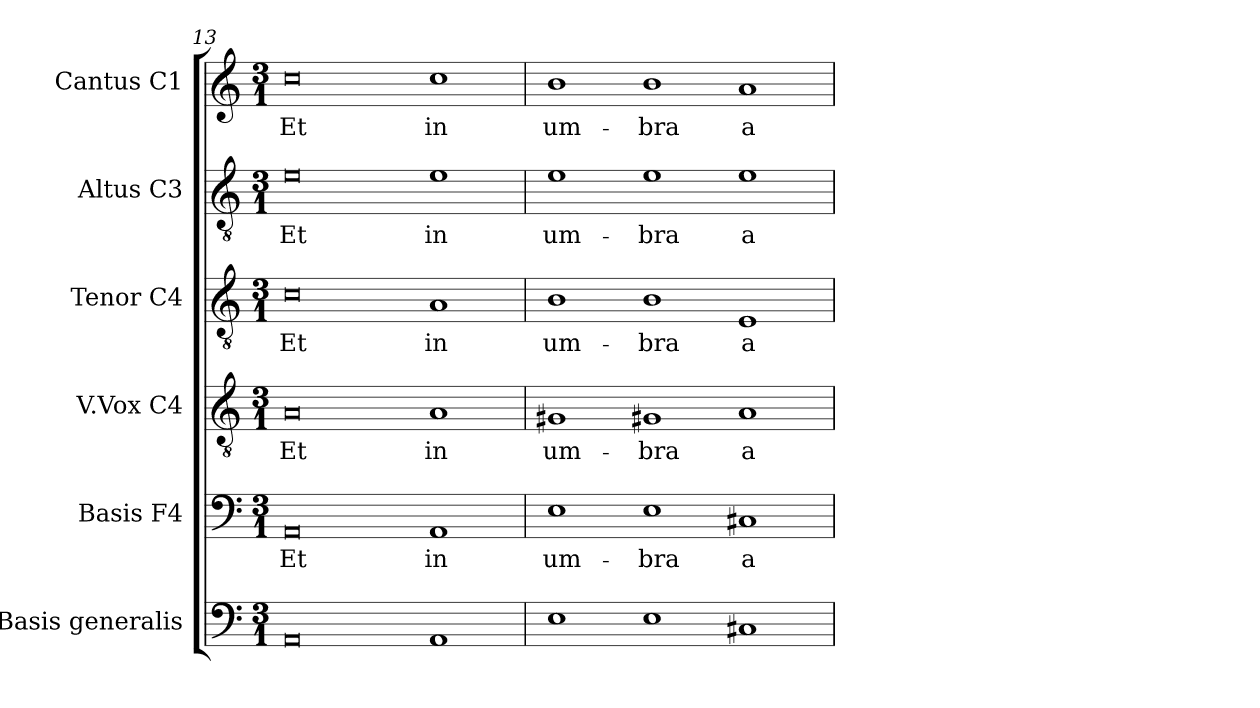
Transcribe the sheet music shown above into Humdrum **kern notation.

**kern	**kern	**text	**kern	**text	**kern	**text	**kern	**text	**kern	**text
*part6	*part5	*part5	*part4	*part4	*part3	*part3	*part2	*part2	*part1	*part1
*staff6	*staff5	*staff5	*staff4	*staff4	*staff3	*staff3	*staff2	*staff2	*staff1	*staff1
*I"Basis  generalis	*I"Basis  F4	*	*I"V.Vox  C4	*	*I"Tenor  C4	*	*I"Altus  C3	*	*I"Cantus  C1	*
*	*I'B	*	*	*	*I'T	*	*I'A	*	*I'C	*
*clefF4	*clefF4	*	*clefGv2	*	*clefGv2	*	*clefGv2	*	*clefG2	*
*k[]	*k[]	*	*k[]	*	*k[]	*	*k[]	*	*k[]	*
*C:	*C:	*	*C:	*	*C:	*	*C:	*	*C:	*
*M3/1	*M3/1	*	*M3/1	*	*M3/1	*	*M3/1	*	*M3/1	*
=13	=13	=13	=13	=13	=13	=13	=13	=13	=13	=13
!	!	!LO:LY:b:cj	!	!LO:LY:b:cj	!	!LO:LY:b:cj	!	!LO:LY:b:cj	!	!LO:LY:b:cj
0AA	0AA	Et	0A	Et	0c	Et	0e	Et	0cc	Et
!	!	!LO:LY:b:cj	!	!LO:LY:b:cj	!	!LO:LY:b:cj	!	!LO:LY:b:cj	!	!LO:LY:b:cj
1AA	1AA	in	1A	in	1A	in	1e	in	1cc	in
=14	=14	=14	=14	=14	=14	=14	=14	=14	=14	=14
!	!	!LO:LY:b:cj	!	!LO:LY:b:cj	!	!LO:LY:b:cj	!	!LO:LY:b:cj	!	!LO:LY:b:cj
1E	1E	um-	1G#X	um-	1B	um-	1e	um-	1b	um-
!	!	!LO:LY:b:cj	!	!LO:LY:b:cj	!	!LO:LY:b:cj	!	!LO:LY:b:cj	!	!LO:LY:b:cj
1E	1E	-bra	1G#X	-bra	1B	-bra	1e	-bra	1b	-bra
!	!	!LO:LY:b:cj	!	!LO:LY:b:cj	!	!LO:LY:b:cj	!	!LO:LY:b:cj	!	!LO:LY:b:cj
1C#X	1C#X	a-	1A	a-	1E	a-	1e	a-	1a	a-
=	=	=	=	=	=	=	=	=	=	=
*-	*-	*-	*-	*-	*-	*-	*-	*-	*-	*-
